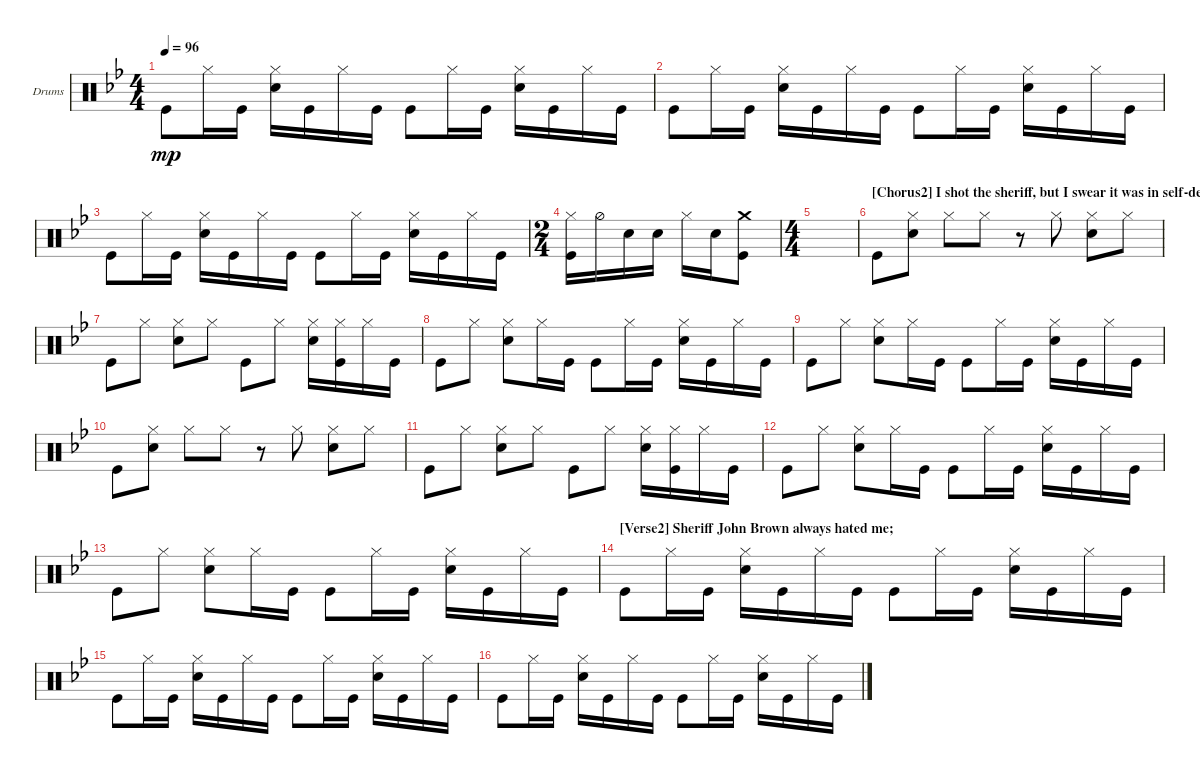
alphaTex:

\bracketExtendMode groupsimilarinstruments
\firstSystemTrackNameOrientation horizontal
\otherSystemsTrackNameOrientation horizontal
\track ("Drumkit" "Drums") {instrument percussion}
\staff {score}
\articulation defaults
\ts (4 4)
\tempo 96
\clef neutral
\scale
0.333333
\ks gminor "Kick (hit)".8{dy mp} "Hi-Hat (closed)".16 "Kick (hit)".16
("Hi-Hat (closed)" "Snare (hit) 2").16 "Kick (hit)".16 "Hi-Hat (closed)".16 "Kick (hit)".16 "Kick (hit)".8 "Hi-Hat (closed)".16 "Kick (hit)".16 ("Hi-Hat (closed)" "Snare (hit) 2").16 "Kick (hit)".16 "Hi-Hat (closed)".16 "Kick (hit)".16 |
\scale
0.333333 "Kick (hit)".8 "Hi-Hat (closed)".16 "Kick (hit)".16 ("Hi-Hat (closed)" "Snare (hit) 2").16 "Kick (hit)".16 "Hi-Hat (closed)".16 "Kick (hit)".16 "Kick (hit)".8 "Hi-Hat (closed)".16 "Kick (hit)".16 ("Hi-Hat (closed)" "Snare (hit) 2").16 "Kick (hit)".16 "Hi-Hat (closed)".16 "Kick (hit)".16 |
\scale
0.218391 "Kick (hit)".8 "Hi-Hat (closed)".16 "Kick (hit)".16 ("Hi-Hat (closed)" "Snare (hit) 2").16 "Kick (hit)".16 "Hi-Hat (closed)".16 "Kick (hit)".16 "Kick (hit)".8 "Hi-Hat (closed)".16 "Kick (hit)".16 ("Hi-Hat (closed)" "Snare (hit) 2").16 "Kick (hit)".16 "Hi-Hat (closed)".16 "Kick (hit)".16 |
\ts (2 4)
\beaming (8 2 2)
\scale
0.390805 ("Kick (hit)" "Hi-Hat (closed)").16 "Hi-Hat (half)".16 "Snare (hit) 2".16 "Snare (hit) 2".16 "Hi-Hat (closed)".16 "Snare (hit) 2".16 ("Kick (hit)" "Crash medium (hit)").8 |
\ts (4 4)
\beaming (8 2 2 2 2)
\scale
0.390805 |
\section ("" "[Chorus2] I shot the sheriff, but I swear it was in self-defense.")
\scale
0.333333 "Kick (hit)".8 ("Hi-Hat (closed)" "Snare (hit) 2").8 "Hi-Hat (closed)".8 "Hi-Hat (closed)".8 r.8 "Hi-Hat (closed)".8 ("Hi-Hat (closed)" "Snare (hit) 2").8 "Hi-Hat (closed)".8 |
\scale
0.333333 "Kick (hit)".8 "Hi-Hat (closed)".8 ("Hi-Hat (closed)" "Snare (hit) 2").8 "Hi-Hat (closed)".8 "Kick (hit)".8 "Hi-Hat (closed)".8 ("Hi-Hat (closed)" "Snare (hit) 2").16 ("Hi-Hat (closed)" "Kick (hit)").16 "Hi-Hat (closed)".16 "Kick (hit)".16 |
\scale
0.333333 "Kick (hit)".8 "Hi-Hat (closed)".8 ("Hi-Hat (closed)" "Snare (hit) 2").8 "Hi-Hat (closed)".16 "Kick (hit)".16 "Kick (hit)".8 "Hi-Hat (closed)".16 "Kick (hit)".16 ("Hi-Hat (closed)" "Snare (hit) 2").16 "Kick (hit)".16 "Hi-Hat (closed)".16 "Kick (hit)".16 |
\scale
0.333333 "Kick (hit)".8 "Hi-Hat (closed)".8 ("Hi-Hat (closed)" "Snare (hit) 2").8 "Hi-Hat (closed)".16 "Kick (hit)".16 "Kick (hit)".8 "Hi-Hat (closed)".16 "Kick (hit)".16 ("Hi-Hat (closed)" "Snare (hit) 2").16 "Kick (hit)".16 "Hi-Hat (closed)".16 "Kick (hit)".16 |
\scale
0.333333 "Kick (hit)".8 ("Hi-Hat (closed)" "Snare (hit) 2").8 "Hi-Hat (closed)".8 "Hi-Hat (closed)".8 r.8 "Hi-Hat (closed)".8 ("Hi-Hat (closed)" "Snare (hit) 2").8 "Hi-Hat (closed)".8 |
\scale
0.333333 "Kick (hit)".8 "Hi-Hat (closed)".8 ("Hi-Hat (closed)" "Snare (hit) 2").8 "Hi-Hat (closed)".8 "Kick (hit)".8 "Hi-Hat (closed)".8 ("Hi-Hat (closed)" "Snare (hit) 2").16 ("Hi-Hat (closed)" "Kick (hit)").16 "Hi-Hat (closed)".16 "Kick (hit)".16 |
\scale
0.333333 "Kick (hit)".8 "Hi-Hat (closed)".8 ("Hi-Hat (closed)" "Snare (hit) 2").8 "Hi-Hat (closed)".16 "Kick (hit)".16 "Kick (hit)".8 "Hi-Hat (closed)".16 "Kick (hit)".16 ("Hi-Hat (closed)" "Snare (hit) 2").16 "Kick (hit)".16 "Hi-Hat (closed)".16 "Kick (hit)".16 |
\scale
0.333333 "Kick (hit)".8 "Hi-Hat (closed)".8 ("Hi-Hat (closed)" "Snare (hit) 2").8 "Hi-Hat (closed)".16 "Kick (hit)".16 "Kick (hit)".8 "Hi-Hat (closed)".16 "Kick (hit)".16 ("Hi-Hat (closed)" "Snare (hit) 2").16 "Kick (hit)".16 "Hi-Hat (closed)".16 "Kick (hit)".16 |
\section ("" "[Verse2] Sheriff John Brown always hated me;")
\scale
0.333333 "Kick (hit)".8 "Hi-Hat (closed)".16 "Kick (hit)".16 ("Hi-Hat (closed)" "Snare (hit) 2").16 "Kick (hit)".16 "Hi-Hat (closed)".16 "Kick (hit)".16 "Kick (hit)".8 "Hi-Hat (closed)".16 "Kick (hit)".16 ("Hi-Hat (closed)" "Snare (hit) 2").16 "Kick (hit)".16 "Hi-Hat (closed)".16 "Kick (hit)".16 |
\scale
0.333333 "Kick (hit)".8 "Hi-Hat (closed)".16 "Kick (hit)".16 ("Hi-Hat (closed)" "Snare (hit) 2").16 "Kick (hit)".16 "Hi-Hat (closed)".16 "Kick (hit)".16 "Kick (hit)".8 "Hi-Hat (closed)".16 "Kick (hit)".16 ("Hi-Hat (closed)" "Snare (hit) 2").16 "Kick (hit)".16 "Hi-Hat (closed)".16 "Kick (hit)".16 |
\scale
0.333333 "Kick (hit)".8 "Hi-Hat (closed)".16 "Kick (hit)".16 ("Hi-Hat (closed)" "Snare (hit) 2").16 "Kick (hit)".16 "Hi-Hat (closed)".16 "Kick (hit)".16 "Kick (hit)".8 "Hi-Hat (closed)".16 "Kick (hit)".16 ("Hi-Hat (closed)" "Snare (hit) 2").16 "Kick (hit)".16 "Hi-Hat (closed)".16 "Kick (hit)".16
